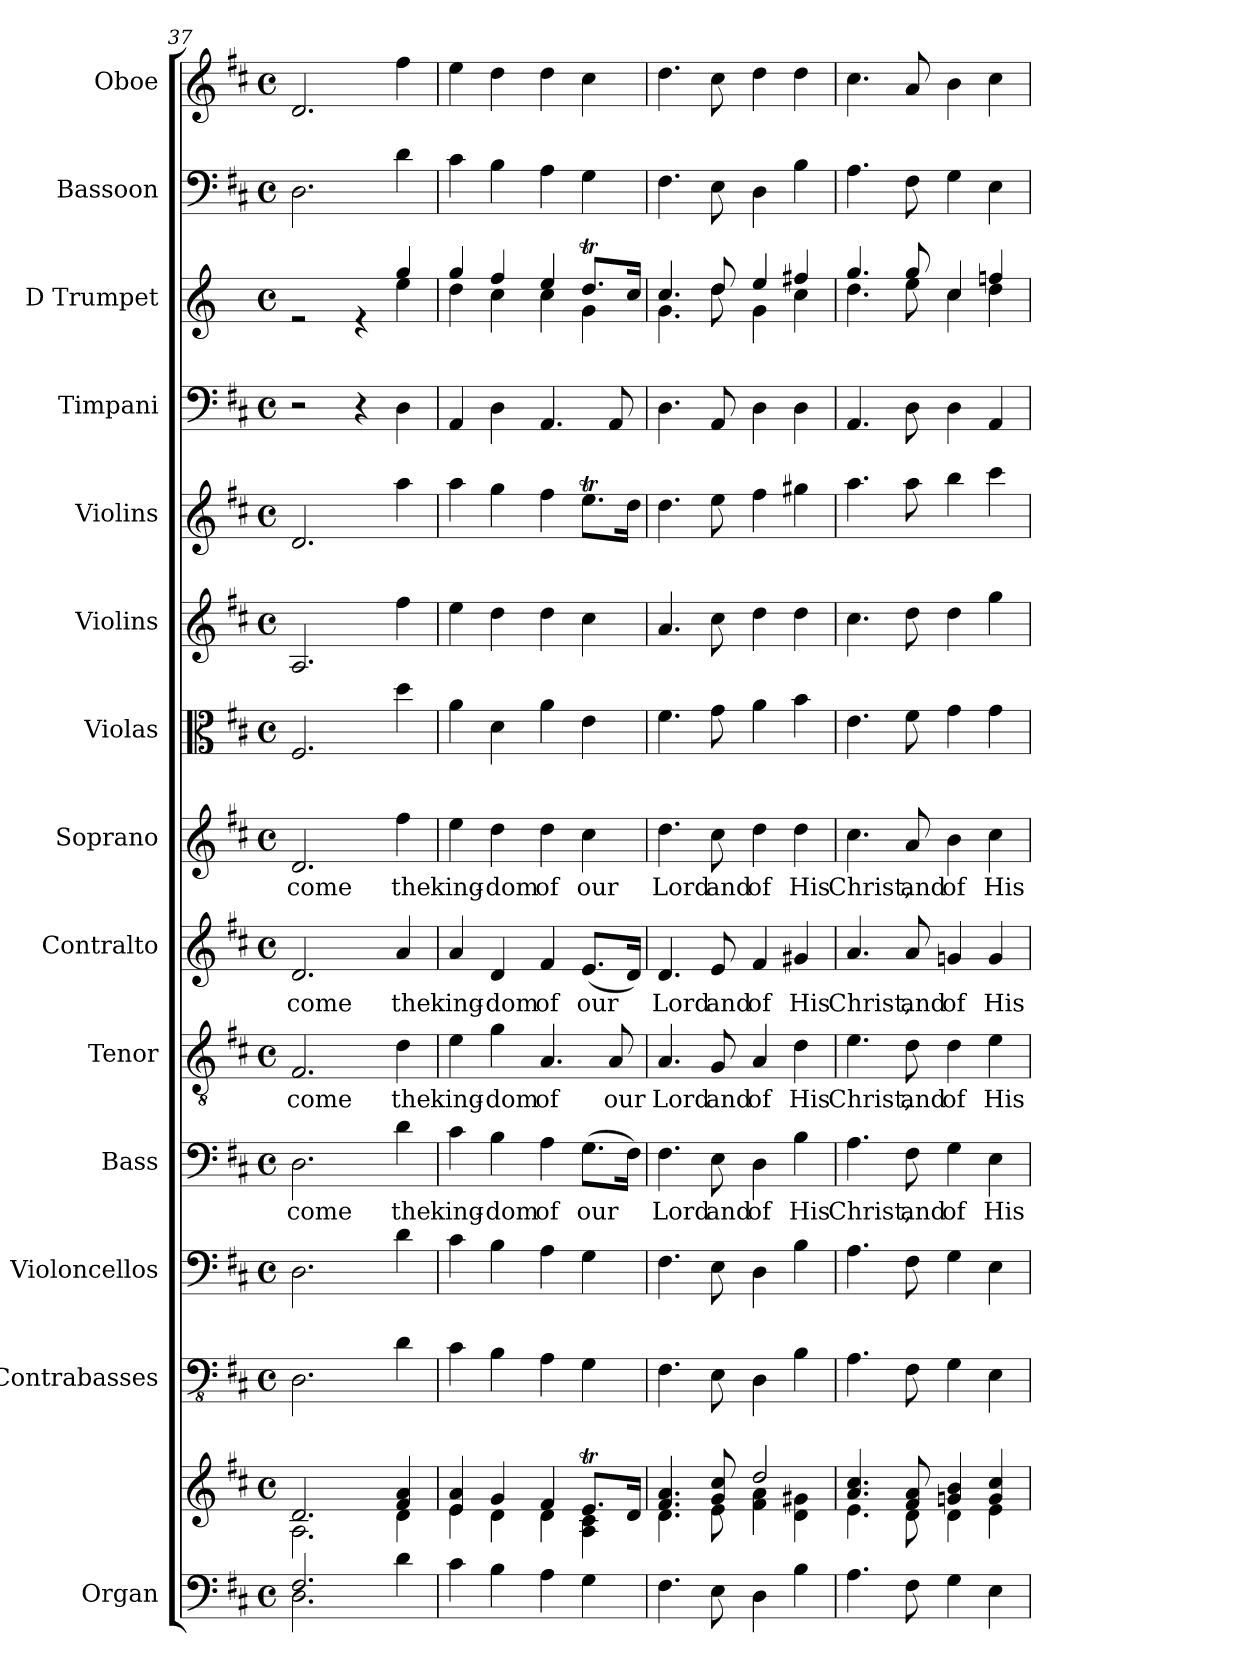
**kern	**kern	**kern	**kern	**kern	**text	**kern	**text	**kern	**text	**kern	**text	**kern	**kern	**kern	**kern	**kern	**kern	**kern
*part14	*part14	*part13	*part12	*part11	*part11	*part10	*part10	*part9	*part9	*part8	*part8	*part7	*part6	*part5	*part4	*part3	*part2	*part1
*staff15	*staff14	*staff13	*staff12	*staff11	*staff11	*staff10	*staff10	*staff9	*staff9	*staff8	*staff8	*staff7	*staff6	*staff5	*staff4	*staff3	*staff2	*staff1
*I"Organ	*	*I"Contrabasses	*I"Violoncellos	*I"Bass	*	*I"Tenor	*	*I"Contralto	*	*I"Soprano	*	*I"Violas	*I"Violins	*I"Violins	*I"Timpani	*I"D Trumpet	*I"Bassoon	*I"Oboe
*I'Org.	*	*I'Cbs.	*I'Vcs.	*I'B.	*	*I'T.	*	*I'Contr.	*	*I'S.	*	*I'Vlas.	*I'Vlns.	*I'Vlns.	*I'Timp.	*I'D Tpt.	*I'Bsn.	*I'Ob.
*clefF4	*clefG2	*clefFv4	*clefF4	*clefF4	*	*clefGv2	*	*clefG2	*	*clefG2	*	*clefC3	*clefG2	*clefG2	*clefF4	*clefG2	*clefF4	*clefG2
*	*	*	*	*	*	*	*	*	*	*	*	*	*	*	*	*ITrd-1c-2	*	*
*k[f#c#]	*k[f#c#]	*k[f#c#]	*k[f#c#]	*k[f#c#]	*	*k[f#c#]	*	*k[f#c#]	*	*k[f#c#]	*	*k[f#c#]	*k[f#c#]	*k[f#c#]	*k[f#c#]	*k[f#c#]	*k[f#c#]	*k[f#c#]
*M4/4	*M4/4	*M4/4	*M4/4	*M4/4	*	*M4/4	*	*M4/4	*	*M4/4	*	*M4/4	*M4/4	*M4/4	*M4/4	*M4/4	*M4/4	*M4/4
*met(c)	*met(c)	*met(c)	*met(c)	*met(c)	*	*met(c)	*	*met(c)	*	*met(c)	*	*met(c)	*met(c)	*met(c)	*met(c)	*met(c)	*met(c)	*met(c)
=37	=37	=37	=37	=37	=37	=37	=37	=37	=37	=37	=37	=37	=37	=37	=37	=37	=37	=37
*^	*^	*	*	*	*	*	*	*	*	*	*	*	*	*	*	*^	*	*
2.F#/	2.D\	2.d/	2.A\	2.DD\	2.D\	2.D\	-come	2.F#/	come	2.d/	-come	2.d/	come	2.F#/	2.A/	2.d/	2r	2re	2.ryy	2.D\	2.d/
.	.	.	.	.	.	.	.	.	.	.	.	.	.	.	.	.	4r	4re	.	.	.
4d\	4ryy	4f#/ 4a/	4d\	4D\	4d\	4d\	the	4d\	the	4a/	the	4ff#\	the	4dd\	4ff#\	4aa\	4D\	4aa/	4ff#\	4d\	4ff#\
*v	*v	*	*	*	*	*	*	*	*	*	*	*	*	*	*	*	*	*	*	*	*
=38	=38	=38	=38	=38	=38	=38	=38	=38	=38	=38	=38	=38	=38	=38	=38	=38	=38	=38	=38	=38
4c#\	4e/ 4a/	4e\	4C#\	4c#\	4c#\	king-	4e\	king-	4a/	king-	4ee\	king-	4a\	4ee\	4aa\	4AA/	4aa/	4ee\	4c#\	4ee\
4B\	4g/	4d\	4BB\	4B\	4B\	-dom	4g\	-dom	4d/	-dom	4dd\	-dom	4d\	4dd\	4gg\	4D\	4gg/	4dd\	4B\	4dd\
4A\	4f#/	4d\	4AA\	4A\	4A\	of	4.A/	of	4f#/	of	4dd\	of	4a\	4dd\	4ff#\	4.AA/	4ff#/	4dd\	4A\	4dd\
4G\	8.eT/L	4A\ 4c#\	4GG\	4G\	(8.G\L	our	.	.	(8.e/L	our	4cc#\	our	4e\	4cc#\	8.eeT\L	.	8.eeT/L	4a\	4G\	4cc#\
.	.	.	.	.	.	.	8A/	our	.	.	.	.	.	.	.	8AA/	.	.	.	.
.	16d/Jk	.	.	.	16F#\Jk)	.	.	.	16d/Jk)	.	.	.	.	.	16dd\Jk	.	16dd/Jk	.	.	.
!!LO:PB:g=z
=39	=39	=39	=39	=39	=39	=39	=39	=39	=39	=39	=39	=39	=39	=39	=39	=39	=39	=39	=39	=39
4.F#\	4.f#/ 4.a/	4.d\	4.FF#\	4.F#\	4.F#\	Lord	4.A/	Lord	4.d/	Lord	4.dd\	Lord	4.f#\	4.a/	4.dd\	4.D\	4.dd/	4.a\	4.F#\	4.dd\
8E\	8g/ 8cc#/	8e\	8EE\	8E\	8E\	and	8G/	and	8e/	and	8cc#\	and	8g\	8cc#\	8ee\	8AA/	8ee/	8ee\	8E\	8cc#\
4D\	2dd/	4f#\ 4a\	4DD\	4D\	4D\	of	4A/	of	4f#/	of	4dd\	of	4a\	4dd\	4ff#\	4D\	4ff#/	4a\	4D\	4dd\
4B\	.	4d\ 4g#X\	4BB\	4B\	4B\	His	4d\	His	4g#X/	His	4dd\	His	4b\	4dd\	4gg#X\	4D\	4gg#X/	4dd\	4B\	4dd\
=40	=40	=40	=40	=40	=40	=40	=40	=40	=40	=40	=40	=40	=40	=40	=40	=40	=40	=40	=40	=40
4.A\	4.a/ 4.cc#/	4.e\	4.AA\	4.A\	4.A\	Christ,	4.e\	Christ,	4.a/	Christ,	4.cc#\	Christ,	4.e\	4.cc#\	4.aa\	4.AA/	4.aa/	4.ee\	4.A\	4.cc#\
8F#\	8f#/ 8a/	8d\	8FF#\	8F#\	8F#\	and	8d\	and	8a/	and	8a/	and	8f#\	8dd\	8aa\	8D\	8aa/	8ff#\	8F#\	8a/
4G\	4gn/ 4b/	4d\	4GG\	4G\	4G\	of	4d\	of	4gn/	of	4b\	of	4g\	4dd\	4bb\	4D\	4dd/	4dd\	4G\	4b\
4E\	4g/ 4cc#/	4e\	4EE\	4E\	4E\	His	4e\	His	4g/	His	4cc#\	His	4g\	4gg\	4ccc#\	4AA/	4ggn/	4ee\	4E\	4cc#\
*	*v	*v	*	*	*	*	*	*	*	*	*	*	*	*	*	*	*v	*v	*	*
=	=	=	=	=	=	=	=	=	=	=	=	=	=	=	=	=	=	=
*-	*-	*-	*-	*-	*-	*-	*-	*-	*-	*-	*-	*-	*-	*-	*-	*-	*-	*-
